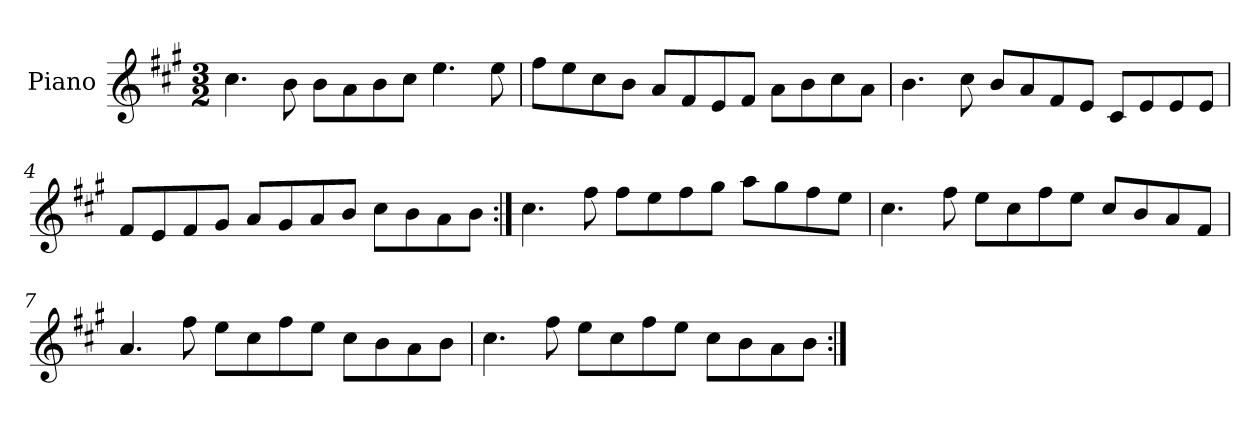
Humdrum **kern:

**kern
*part1
*staff1
*I"Piano
*I'Pno
*clefG2
*k[f#c#g#]
*A:
*M3/2
=1
4.cc#\
8b\
8b\L
8a\
8b\
8cc#\J
4.ee\
8ee\
=2
8ff#\L
8ee\
8cc#\
8b\J
8a/L
8f#/
8e/
8f#/J
8a\L
8b\
8cc#\
8a\J
=3
4.b\
8cc#\
8b/L
8a/
8f#/
8e/J
8c#/L
8e/
8e/
8e/J
=4
8f#/L
8e/
8f#/
8g#/J
8a/L
8g#/
8a/
8b/J
8cc#\L
8b\
8a\
8b\J
=5:|!
4.cc#\
8ff#\
8ff#\L
8ee\
8ff#\
8gg#\J
8aa\L
8gg#\
8ff#\
8ee\J
=6
4.cc#\
8ff#\
8ee\L
8cc#\
8ff#\
8ee\J
8cc#/L
8b/
8a/
8f#/J
=7
4.a/
8ff#\
8ee\L
8cc#\
8ff#\
8ee\J
8cc#\L
8b\
8a\
8b\J
=8
4.cc#\
8ff#\
8ee\L
8cc#\
8ff#\
8ee\J
8cc#\L
8b\
8a\
8b\J
=:|!
*-
